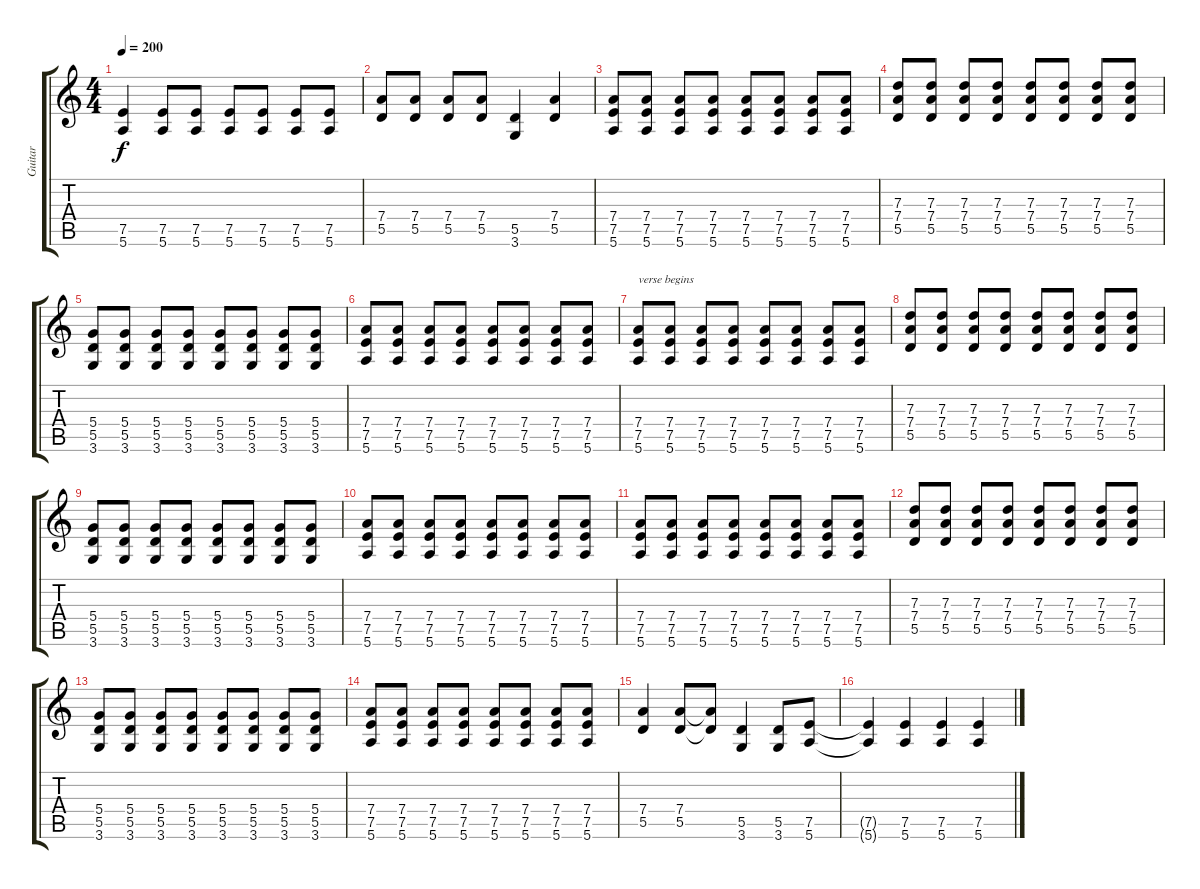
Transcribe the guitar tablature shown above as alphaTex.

\track ("Guitar" "Guitar") {instrument distortionguitar}
\staff {score tabs}
\tuning (E4 B3 G3 D3 A2 E2) {hide}
\ts (4 4)
\tempo 200
\clef g2
\ks c
(7.5 5.6).4{dy f} (7.5 5.6).8 (7.5 5.6).8 (7.5 5.6).8 (7.5 5.6).8 (7.5 5.6).8 (7.5 5.6).8 |
(7.4 5.5).8 (7.4 5.5).8 (7.4 5.5).8 (7.4 5.5).8 (5.5 3.6).4 (7.4 5.5).4 |
(7.4 7.5 5.6).8 (7.4 7.5 5.6).8 (7.4 7.5 5.6).8 (7.4 7.5 5.6).8 (7.4 7.5 5.6).8 (7.4 7.5 5.6).8 (7.4 7.5 5.6).8 (7.4 7.5 5.6).8 |
(7.3 7.4 5.5).8 (7.3 7.4 5.5).8 (7.3 7.4 5.5).8 (7.3 7.4 5.5).8 (7.3 7.4 5.5).8 (7.3 7.4 5.5).8 (7.3 7.4 5.5).8 (7.3 7.4 5.5).8 |
(5.4 5.5 3.6).8 (5.4 5.5 3.6).8 (5.4 5.5 3.6).8 (5.4 5.5 3.6).8 (5.4 5.5 3.6).8 (5.4 5.5 3.6).8 (5.4 5.5 3.6).8 (5.4 5.5 3.6).8 |
(7.4 7.5 5.6).8 (7.4 7.5 5.6).8 (7.4 7.5 5.6).8 (7.4 7.5 5.6).8 (7.4 7.5 5.6).8 (7.4 7.5 5.6).8 (7.4 7.5 5.6).8 (7.4 7.5 5.6).8 |
(7.4 7.5 5.6).8{txt "verse begins"} (7.4 7.5 5.6).8 (7.4 7.5 5.6).8 (7.4 7.5 5.6).8 (7.4 7.5 5.6).8 (7.4 7.5 5.6).8 (7.4 7.5 5.6).8 (7.4 7.5 5.6).8 |
(7.3 7.4 5.5).8 (7.3 7.4 5.5).8 (7.3 7.4 5.5).8 (7.3 7.4 5.5).8 (7.3 7.4 5.5).8 (7.3 7.4 5.5).8 (7.3 7.4 5.5).8 (7.3 7.4 5.5).8 |
(5.4 5.5 3.6).8 (5.4 5.5 3.6).8 (5.4 5.5 3.6).8 (5.4 5.5 3.6).8 (5.4 5.5 3.6).8 (5.4 5.5 3.6).8 (5.4 5.5 3.6).8 (5.4 5.5 3.6).8 |
(7.4 7.5 5.6).8 (7.4 7.5 5.6).8 (7.4 7.5 5.6).8 (7.4 7.5 5.6).8 (7.4 7.5 5.6).8 (7.4 7.5 5.6).8 (7.4 7.5 5.6).8 (7.4 7.5 5.6).8 |
(7.4 7.5 5.6).8 (7.4 7.5 5.6).8 (7.4 7.5 5.6).8 (7.4 7.5 5.6).8 (7.4 7.5 5.6).8 (7.4 7.5 5.6).8 (7.4 7.5 5.6).8 (7.4 7.5 5.6).8 |
(7.3 7.4 5.5).8 (7.3 7.4 5.5).8 (7.3 7.4 5.5).8 (7.3 7.4 5.5).8 (7.3 7.4 5.5).8 (7.3 7.4 5.5).8 (7.3 7.4 5.5).8 (7.3 7.4 5.5).8 |
(5.4 5.5 3.6).8 (5.4 5.5 3.6).8 (5.4 5.5 3.6).8 (5.4 5.5 3.6).8 (5.4 5.5 3.6).8 (5.4 5.5 3.6).8 (5.4 5.5 3.6).8 (5.4 5.5 3.6).8 |
(7.4 7.5 5.6).8 (7.4 7.5 5.6).8 (7.4 7.5 5.6).8 (7.4 7.5 5.6).8 (7.4 7.5 5.6).8 (7.4 7.5 5.6).8 (7.4 7.5 5.6).8 (7.4 7.5 5.6).8 |
(7.4 5.5).4 (7.4 5.5).8 (7.4{t} 5.5{t}).8 (5.5 3.6).4 (5.5 3.6).8 (7.5 5.6).8 |
(7.5{t} 5.6{t}).4 (7.5 5.6).4 (7.5 5.6).4 (7.5 5.6).4
